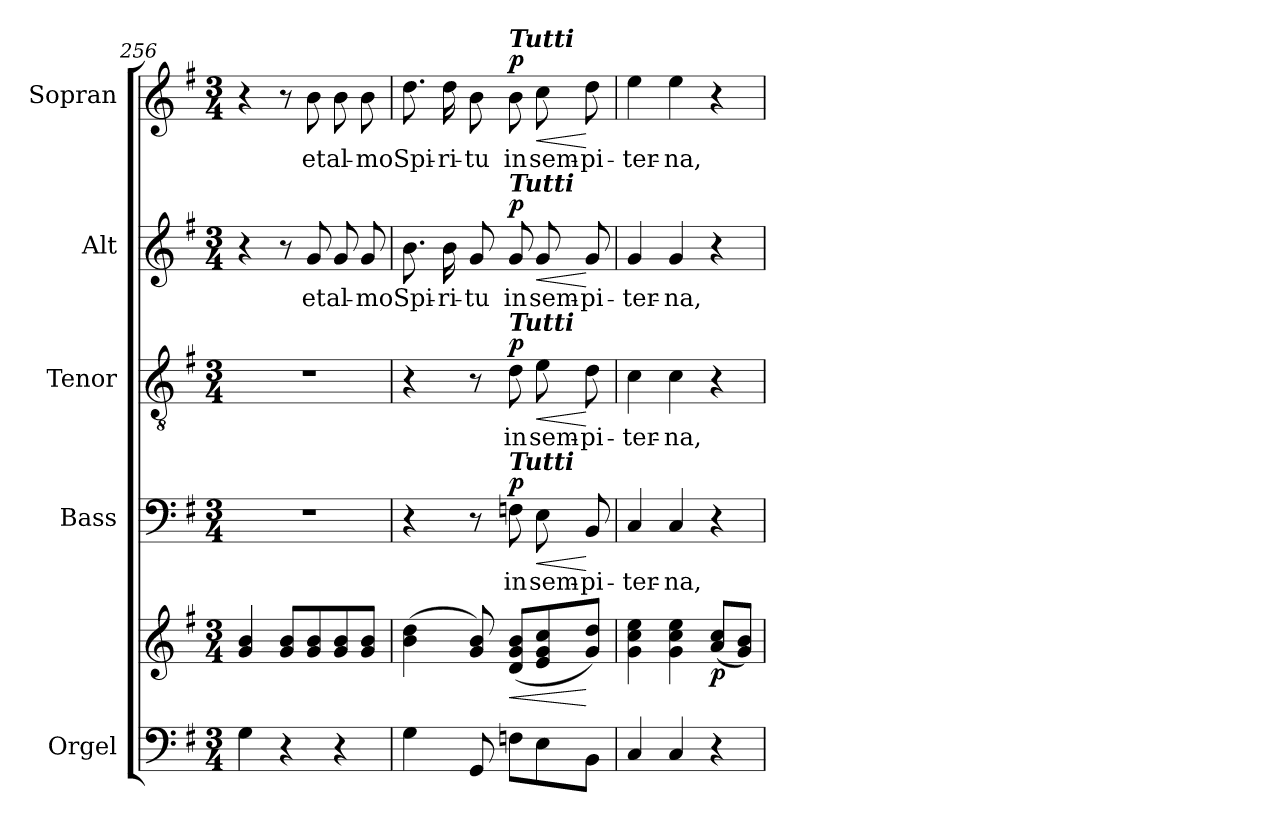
**kern	**kern	**dynam	**kern	**text	**dynam	**kern	**text	**dynam	**kern	**text	**dynam	**kern	**text	**dynam
*part5	*part5	*part5	*part4	*part4	*part4	*part3	*part3	*part3	*part2	*part2	*part2	*part1	*part1	*part1
*staff6	*staff5	*staff5/6	*staff4	*staff4	*staff4	*staff3	*staff3	*staff3	*staff2	*staff2	*staff2	*staff1	*staff1	*staff1
*I"Orgel	*	*	*I"Bass	*	*	*I"Tenor	*	*	*I"Alt	*	*	*I"Sopran	*	*
*I'Org.	*	*	*I'B.	*	*	*I'T.	*	*	*I'A.	*	*	*I'S.	*	*
*clefF4	*clefG2	*	*clefF4	*	*	*clefGv2	*	*	*clefG2	*	*	*clefG2	*	*
*k[f#]	*k[f#]	*	*k[f#]	*	*	*k[f#]	*	*	*k[f#]	*	*	*k[f#]	*	*
*G:	*G:	*	*G:	*	*	*G:	*	*	*G:	*	*	*G:	*	*
*M3/4	*M3/4	*	*M3/4	*	*	*M3/4	*	*	*M3/4	*	*	*M3/4	*	*
=256	=256	=256	=256	=256	=256	=256	=256	=256	=256	=256	=256	=256	=256	=256
4G\	4g/ 4b/	.	2.r	.	.	2.r	.	.	4r	.	.	4r	.	.
4r	8g/ 8b/L	.	.	.	.	.	.	.	8r	.	.	8r	.	.
!	!	!	!	!	!	!	!	!	!	!LO:LY:b	!	!	!LO:LY:b	!
.	8g/ 8b/	.	.	.	.	.	.	.	8g/	et	.	8b\	et	.
!	!	!	!	!	!	!	!	!	!	!LO:LY:b	!	!	!LO:LY:b	!
4r	8g/ 8b/	.	.	.	.	.	.	.	8g/	al-	.	8b\	al-	.
!	!	!	!	!	!	!	!	!	!	!LO:LY:b	!	!	!LO:LY:b	!
.	8g/ 8b/J	.	.	.	.	.	.	.	8g/	-mo	.	8b\	-mo	.
=257	=257	=257	=257	=257	=257	=257	=257	=257	=257	=257	=257	=257	=257	=257
!	!	!	!	!	!	!	!	!	!	!LO:LY:b	!	!	!LO:LY:b	!
4G\	(>4b\ 4dd\	.	4r	.	.	4r	.	.	8.b\	Spi-	.	8.dd\	Spi-	.
!	!	!	!	!	!	!	!	!	!	!LO:LY:b	!	!	!LO:LY:b	!
.	.	.	.	.	.	.	.	.	16b\	-ri-	.	16dd\	-ri-	.
!	!	!	!	!	!	!	!	!	!	!LO:LY:b	!	!	!LO:LY:b	!
8GG/	8g/ 8b/)	.	8r	.	.	8r	.	.	8g/	-tu	.	8b\	-tu	.
!	!	!	!	!	!	!	!	!	!	!	!	!LO:TX:a:Bi:t=Tutti	!	!
!	!	!	!	!	!	!	!	!	!LO:TX:a:Bi:t=Tutti	!	!	!	!	!
!	!	!	!	!	!	!LO:TX:a:Bi:t=Tutti	!	!	!	!	!	!	!	!
!	!	!	!LO:TX:a:Bi:t=Tutti	!	!	!	!	!	!	!	!	!	!	!
!	!	!LO:HP:b	!	!LO:LY:b	!LO:DY:a	!	!LO:LY:b	!LO:DY:a	!	!LO:LY:b	!LO:DY:a	!	!LO:LY:b	!LO:DY:a
8Fn\L	(<8d/ 8g/ 8b/L	<	8Fn\	in	p	8d\	in	p	8g/	in	p	8b\	in	p
!	!	!	!	!LO:LY:b	!LO:HP:b	!	!LO:LY:b	!LO:HP:b	!	!LO:LY:b	!LO:HP:b	!	!LO:LY:b	!LO:HP:b
8E\	8e/ 8g/ 8cc/	.	8E\	sem-	<	8e\	sem-	<	8g/	sem-	<	8cc\	sem-	<
!	!	!	!	!LO:LY:b	!	!	!LO:LY:b	!	!	!LO:LY:b	!	!	!LO:LY:b	!
8BB\J	8g/ 8dd/J)	[	8BB/	-pi-	[	8d\	-pi-	[	8g/	-pi-	[	8dd\	-pi-	[
=258	=258	=258	=258	=258	=258	=258	=258	=258	=258	=258	=258	=258	=258	=258
!	!	!	!	!LO:LY:b	!	!	!LO:LY:b	!	!	!LO:LY:b	!	!	!LO:LY:b	!
4C/	4g\ 4cc\ 4ee\	.	4C/	-ter-	.	4c\	-ter-	.	4g/	-ter-	.	4ee\	-ter-	.
!	!	!	!	!LO:LY:b	!	!	!LO:LY:b	!	!	!LO:LY:b	!	!	!LO:LY:b	!
4C/	4g\ 4cc\ 4ee\	.	4C/	-na,	.	4c\	-na,	.	4g/	-na,	.	4ee\	-na,	.
!	!	!LO:DY:b	!	!	!	!	!	!	!	!	!	!	!	!
4r	(<8a/ 8cc/L	p	4r	.	.	4r	.	.	4r	.	.	4r	.	.
.	8g/ 8b/J)	.	.	.	.	.	.	.	.	.	.	.	.	.
=	=	=	=	=	=	=	=	=	=	=	=	=	=	=
*-	*-	*-	*-	*-	*-	*-	*-	*-	*-	*-	*-	*-	*-	*-
